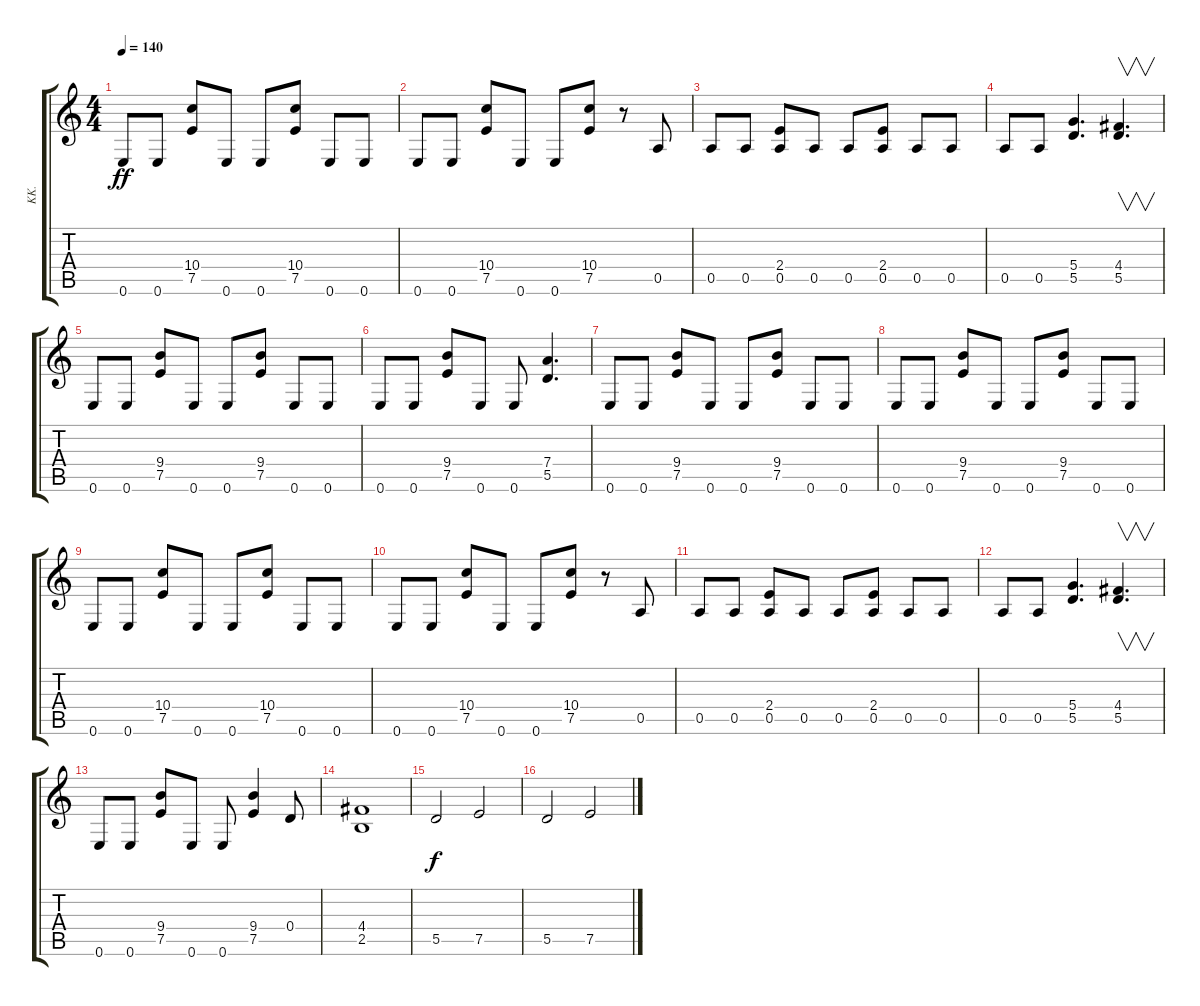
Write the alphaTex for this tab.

\track ("KK." "KK.") {instrument distortionguitar}
\staff {score tabs}
\tuning (E4 B3 G3 D3 A2 E2) {hide}
\ts (4 4)
\tempo 140
\clef g2
\ks c
0.6.8{dy ff} 0.6.8 (10.4 7.5).8 0.6.8 0.6.8 (10.4 7.5).8 0.6.8 0.6.8 |
0.6.8 0.6.8 (10.4 7.5).8 0.6.8 0.6.8 (10.4 7.5).8 r.8 0.5.8 |
0.5.8 0.5.8 (2.4 0.5).8 0.5.8 0.5.8 (2.4 0.5).8 0.5.8 0.5.8 |
0.5.8 0.5.8 (5.4 5.5).4{d} (4.4 5.5).4{v d} |
0.6.8 0.6.8 (9.4 7.5).8 0.6.8 0.6.8 (9.4 7.5).8 0.6.8 0.6.8 |
0.6.8 0.6.8 (9.4 7.5).8 0.6.8 0.6.8 (7.4 5.5).4{d} |
0.6.8 0.6.8 (9.4 7.5).8 0.6.8 0.6.8 (9.4 7.5).8 0.6.8 0.6.8 |
0.6.8 0.6.8 (9.4 7.5).8 0.6.8 0.6.8 (9.4 7.5).8 0.6.8 0.6.8 |
0.6.8 0.6.8 (10.4 7.5).8 0.6.8 0.6.8 (10.4 7.5).8 0.6.8 0.6.8 |
0.6.8 0.6.8 (10.4 7.5).8 0.6.8 0.6.8 (10.4 7.5).8 r.8 0.5.8 |
0.5.8 0.5.8 (2.4 0.5).8 0.5.8 0.5.8 (2.4 0.5).8 0.5.8 0.5.8 |
0.5.8 0.5.8 (5.4 5.5).4{d} (4.4 5.5).4{v d} |
0.6.8 0.6.8 (9.4 7.5).8 0.6.8 0.6.8 (9.4 7.5).4 0.4.8 |
(4.4 2.5).1 |
5.5.2{dy f} 7.5.2 |
5.5.2 7.5.2
